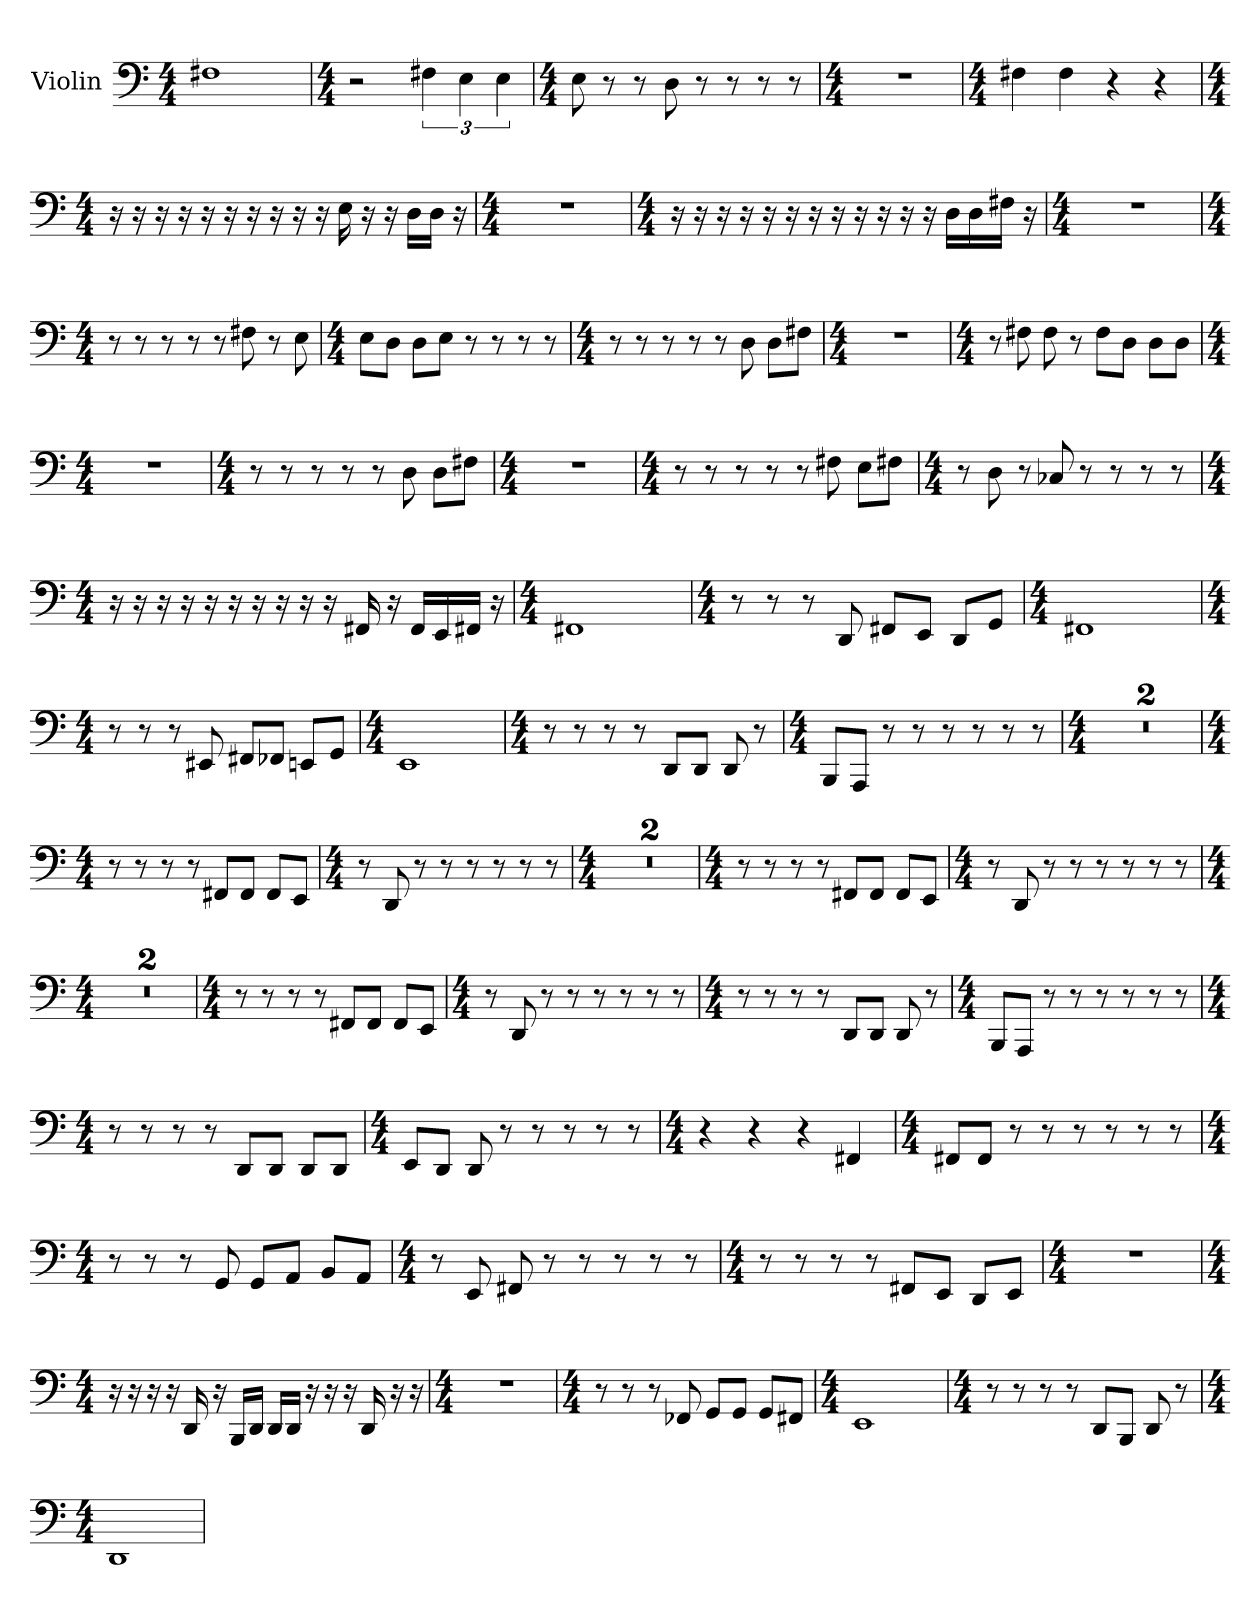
**kern
*part1
*staff1
*I"Violin
*I'Vln
*M4/4
=
1F#X
=
*M4/4
2r
6F#X
6E
6E
=
*M4/4
8E
8r
8r
8D
8r
8r
8r
8r
=
*M4/4
1r
=
*M4/4
4F#X
4F#
4r
4r
=
*M4/4
16r
16r
16r
16r
16r
16r
16r
16r
16r
16r
16E
16r
16r
16DLL
16DJJ
16r
=
*M4/4
1r
=
*M4/4
16r
16r
16r
16r
16r
16r
16r
16r
16r
16r
16r
16r
16DLL
16D
16F#XJJ
16r
=
*M4/4
1r
=
*M4/4
8r
8r
8r
8r
8r
8F#X
8r
8E
=
*M4/4
8EL
8DJ
8DL
8EJ
8r
8r
8r
8r
=
*M4/4
8r
8r
8r
8r
8r
8D
8DL
8F#XJ
=
*M4/4
1r
=
*M4/4
8r
8F#X
8F#
8r
8F#L
8DJ
8DL
8DJ
=
*M4/4
1r
=
*M4/4
8r
8r
8r
8r
8r
8D
8DL
8F#XJ
=
*M4/4
1r
=
*M4/4
8r
8r
8r
8r
8r
8F#X
8EL
8F#XJ
=
*M4/4
8r
8D
8r
8C-X
8r
8r
8r
8r
=
*M4/4
16r
16r
16r
16r
16r
16r
16r
16r
16r
16r
16FF#X
16r
16FF#LL
16EE
16FF#XJJ
16r
=
*M4/4
1FF#X
=
*M4/4
8r
8r
8r
8DD
8FF#XL
8EEJ
8DDL
8GGJ
=
*M4/4
1FF#X
=
*M4/4
8r
8r
8r
8EE#X
8FF#XL
8FF-XJ
8EEnL
8GGJ
=
*M4/4
1EE
=
*M4/4
8r
8r
8r
8r
8DDL
8DDJ
8DD
8r
=
*M4/4
8BBBL
8AAAJ
8r
8r
8r
8r
8r
8r
=
*M4/4
1r
=
*M4/4
1r
=
*M4/4
8r
8r
8r
8r
8FF#XL
8FF#J
8FF#L
8EEJ
=
*M4/4
8r
8DD
8r
8r
8r
8r
8r
8r
=
*M4/4
1r
=
*M4/4
1r
=
*M4/4
8r
8r
8r
8r
8FF#XL
8FF#J
8FF#L
8EEJ
=
*M4/4
8r
8DD
8r
8r
8r
8r
8r
8r
=
*M4/4
1r
=
*M4/4
1r
=
*M4/4
8r
8r
8r
8r
8FF#XL
8FF#J
8FF#L
8EEJ
=
*M4/4
8r
8DD
8r
8r
8r
8r
8r
8r
=
*M4/4
8r
8r
8r
8r
8DDL
8DDJ
8DD
8r
=
*M4/4
8BBBL
8AAAJ
8r
8r
8r
8r
8r
8r
=
*M4/4
8r
8r
8r
8r
8DDL
8DDJ
8DDL
8DDJ
=
*M4/4
8EEL
8DDJ
8DD
8r
8r
8r
8r
8r
=
*M4/4
4r
4r
4r
4FF#X
=
*M4/4
8FF#XL
8FF#J
8r
8r
8r
8r
8r
8r
=
*M4/4
8r
8r
8r
8GG
8GGL
8AAJ
8BBL
8AAJ
=
*M4/4
8r
8EE
8FF#X
8r
8r
8r
8r
8r
=
*M4/4
8r
8r
8r
8r
8FF#XL
8EEJ
8DDL
8EEJ
=
*M4/4
1r
=
*M4/4
16r
16r
16r
16r
16DD
16r
16BBBLL
16DDJJ
16DDLL
16DDJJ
16r
16r
16r
16DD
16r
16r
=
*M4/4
1r
=
*M4/4
8r
8r
8r
8FF-X
8GGL
8GGJ
8GGL
8FF#XJ
=
*M4/4
1EE
=
*M4/4
8r
8r
8r
8r
8DDL
8BBBJ
8DD
8r
=
*M4/4
1DD
=
*-
